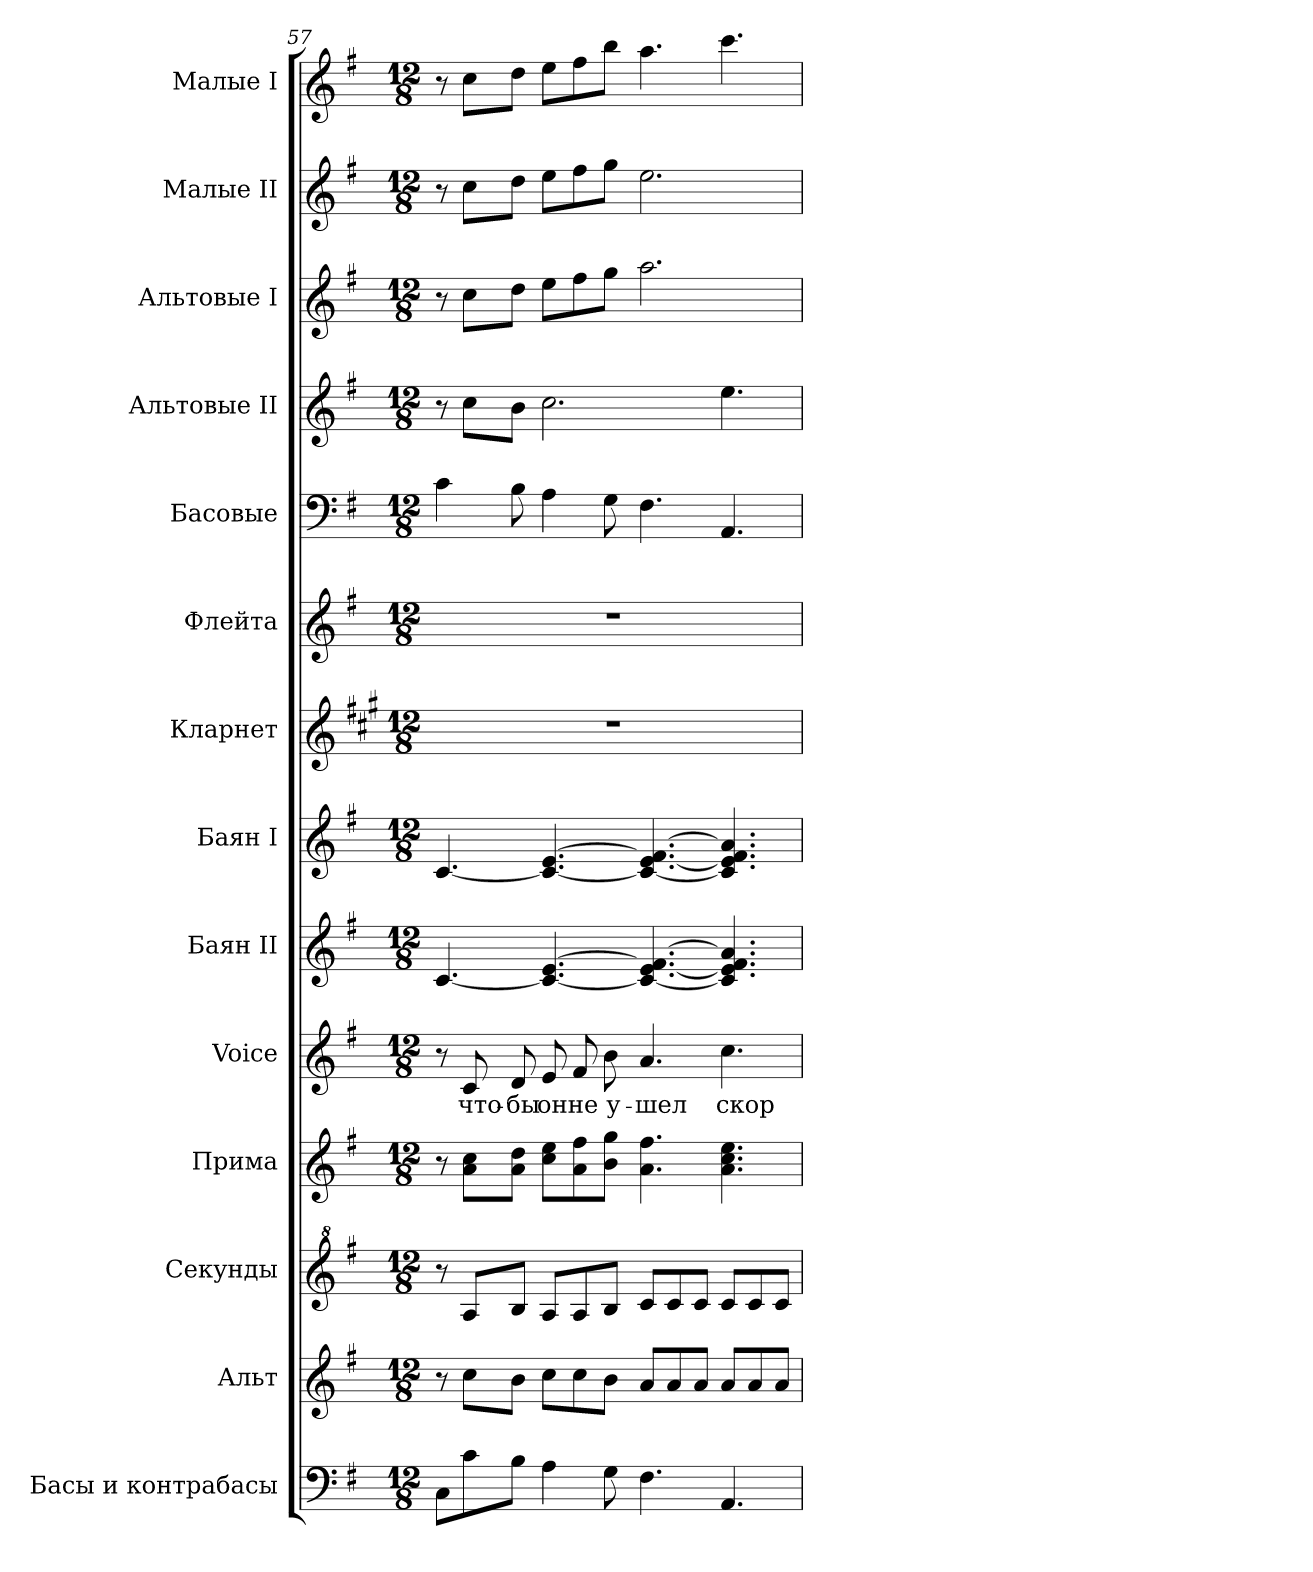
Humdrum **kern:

**kern	**kern	**kern	**kern	**kern	**text	**kern	**kern	**kern	**kern	**kern	**kern	**kern	**kern	**kern
*part14	*part13	*part12	*part11	*part10	*part10	*part9	*part8	*part7	*part6	*part5	*part4	*part3	*part2	*part1
*staff14	*staff13	*staff12	*staff11	*staff10	*staff10	*staff9	*staff8	*staff7	*staff6	*staff5	*staff4	*staff3	*staff2	*staff1
*I"Басы и контрабасы	*I"Альт	*I"Секунды	*I"Прима	*I"Voice	*	*I"Баян II	*I"Баян I	*I"Кларнет	*I"Флейта	*I"Басовые	*I"Альтовые II	*I"Альтовые I	*I"Малые II	*I"Малые I
*	*	*	*	*I'Voice	*	*	*	*	*	*	*	*	*	*
!!LO:PB:g=z
*clefF4	*clefG2	*clefG^2	*clefG2	*clefG2	*	*clefG2	*clefG2	*clefG2	*clefG2	*clefF4	*clefG2	*clefG2	*clefG2	*clefG2
*ITrd7c12	*ITrd7c12	*ITrd7c12	*ITrd7c12	*	*	*	*	*ITrd1c2	*	*	*	*	*	*
*k[f#]	*k[f#]	*k[f#]	*k[f#]	*k[f#]	*	*k[f#]	*k[f#]	*k[f#]	*k[f#]	*k[f#]	*k[f#]	*k[f#]	*k[f#]	*k[f#]
*G:	*G:	*G:	*G:	*G:	*	*G:	*G:	*G:	*G:	*G:	*G:	*G:	*G:	*G:
*M12/8	*M12/8	*M12/8	*M12/8	*M12/8	*	*M12/8	*M12/8	*M12/8	*M12/8	*M12/8	*M12/8	*M12/8	*M12/8	*M12/8
=57	=57	=57	=57	=57	=57	=57	=57	=57	=57	=57	=57	=57	=57	=57
!	!	!	!	!	!	!	!	!LO:N:vis=1	!LO:N:vis=1	!	!	!	!	!
8CCi\L	8r	8r	8r	8r	.	[<4.ci/	[<4.ci/	1.r	1.r	4ci\	8r	8r	8r	8r
!	!	!	!	!	!LO:LY:b:color=#000000	!	!	!	!	!	!	!	!	!
8Ci\	8ci\L	8Ai/L	8Ai\ 8ciL	8ci/	что-	.	.	.	.	.	8cci\L	8cci\L	8cci\L	8cci\L
!	!	!	!	!	!LO:LY:b:color=#000000	!	!	!	!	!	!	!	!	!
8BBi\J	8Bi\J	8Bi/J	8Ai\ 8diJ	8di/	-бы	.	.	.	.	8Bi\	8bi\J	8ddi\J	8ddi\J	8ddi\J
!	!	!	!	!	!LO:LY:b:color=#000000	!	!	!	!	!	!	!	!	!
4AAi\	8ci\L	8Ai/L	8ci\ 8eiL	8ei/	он	4.ci/_< [>4.ei	4.ci/_< [>4.ei	.	.	4Ai\	2.cci\	8eei\L	8eei\L	8eei\L
!	!	!	!	!	!LO:LY:b:color=#000000	!	!	!	!	!	!	!	!	!
.	8ci\	8Ai/	8Ai\ 8f#i	8f#i/	не	.	.	.	.	.	.	8ff#i\	8ff#i\	8ff#i\
!	!	!	!	!	!LO:LY:b:color=#000000	!	!	!	!	!	!	!	!	!
8GGi\	8Bi\J	8Bi/J	8Bi\ 8giJ	8bi\	у-	.	.	.	.	8Gi\	.	8ggi\J	8ggi\J	8bbi\J
!	!	!	!	!	!LO:LY:b:color=#000000	!	!	!	!	!	!	!	!	!
4.FF#i\	8Ai/L	8ci/L	4.Ai\ 4.f#i	4.ai/	-шел	4.ci/_< 4.ei_> [>4.f#i	4.ci/_< 4.ei_> [>4.f#i	.	.	4.F#i\	.	2.aai\	2.eei\	4.aai\
.	8Ai/	8ci/	.	.	.	.	.	.	.	.	.	.	.	.
.	8Ai/J	8ci/J	.	.	.	.	.	.	.	.	.	.	.	.
!	!	!	!	!	!LO:LY:b:color=#000000	!	!	!	!	!	!	!	!	!
4.AAAi/	8Ai/L	8ci/L	4.Ai\ 4.ci 4.ei	4.cci\	скор-	4.ci/] 4.ei] 4.f#i] 4.ai	4.ci/] 4.ei] 4.f#i] 4.ai	.	.	4.AAi/	4.eei\	.	.	4.ccci\
.	8Ai/	8ci/	.	.	.	.	.	.	.	.	.	.	.	.
.	8Ai/J	8ci/J	.	.	.	.	.	.	.	.	.	.	.	.
=	=	=	=	=	=	=	=	=	=	=	=	=	=	=
*-	*-	*-	*-	*-	*-	*-	*-	*-	*-	*-	*-	*-	*-	*-
